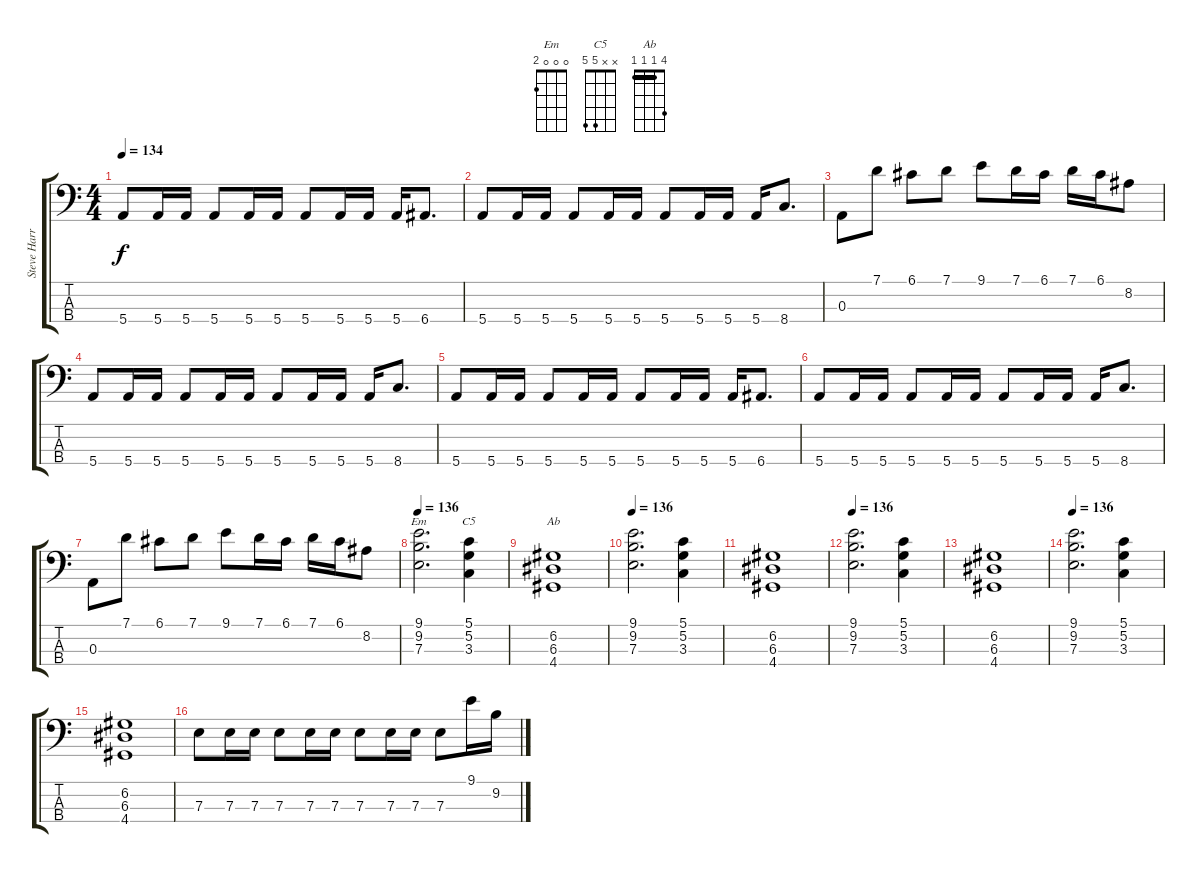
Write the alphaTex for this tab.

\track ("Steve Harris" "Steve Harr") {instrument electricbassfinger}
\staff {score tabs}
\tuning (G2 D2 A1 E1) {hide}
\chord ("Em" 0 0 0 2)
\chord ("C5" x x 5 5)
\chord ("Ab" 4 1 1 1) {barre 1}
\ts (4 4)
\tempo 134
\clef f4
\ks c
5.4.8{dy f} 5.4.16 5.4.16 5.4.8 5.4.16 5.4.16 5.4.8 5.4.16 5.4.16 5.4.16 6.4.8{d} |
5.4.8 5.4.16 5.4.16 5.4.8 5.4.16 5.4.16 5.4.8 5.4.16 5.4.16 5.4.16 8.4.8{d} |
0.3.8 7.1.8 6.1.8 7.1.8 9.1.8 7.1.16 6.1.16 7.1.16 6.1.16 8.2.8 |
5.4.8 5.4.16 5.4.16 5.4.8 5.4.16 5.4.16 5.4.8 5.4.16 5.4.16 5.4.16 8.4.8{d} |
5.4.8 5.4.16 5.4.16 5.4.8 5.4.16 5.4.16 5.4.8 5.4.16 5.4.16 5.4.16 6.4.8{d} |
5.4.8 5.4.16 5.4.16 5.4.8 5.4.16 5.4.16 5.4.8 5.4.16 5.4.16 5.4.16 8.4.8{d} |
0.3.8 7.1.8 6.1.8 7.1.8 9.1.8 7.1.16 6.1.16 7.1.16 6.1.16 8.2.8 |
\tempo 136
(9.1 9.2 7.3).2{d ch "Em"} (5.1 5.2 3.3).4{ch "C5"} |
(6.2 6.3 4.4).1{ch "Ab"} |
\tempo 136
(9.1 9.2 7.3).2{d} (5.1 5.2 3.3).4 |
(6.2 6.3 4.4).1 |
\tempo 136
(9.1 9.2 7.3).2{d} (5.1 5.2 3.3).4 |
(6.2 6.3 4.4).1 |
\tempo 136
(9.1 9.2 7.3).2{d} (5.1 5.2 3.3).4 |
(6.2 6.3 4.4).1 |
7.3.8 7.3.16 7.3.16 7.3.8 7.3.16 7.3.16 7.3.8 7.3.16 7.3.16 7.3.8 9.1.16 9.2.16
